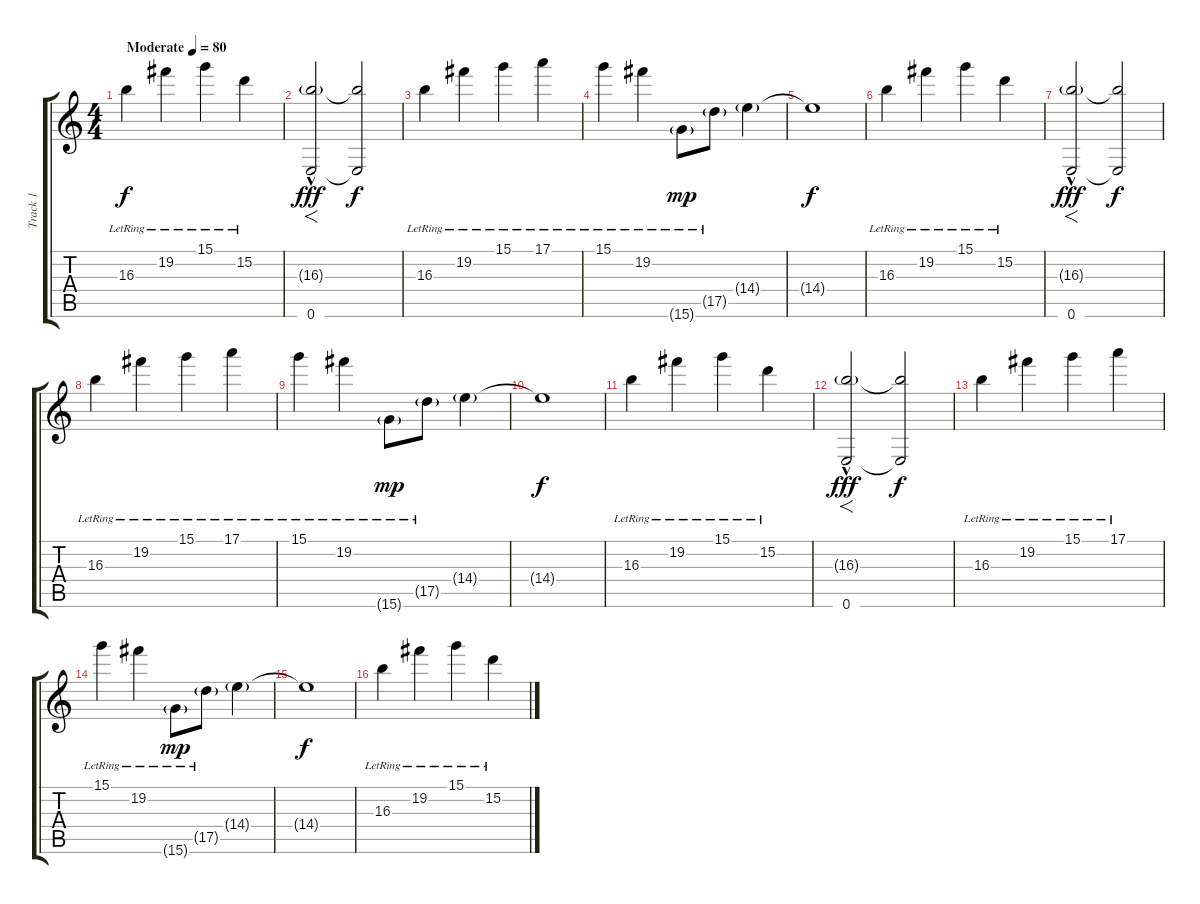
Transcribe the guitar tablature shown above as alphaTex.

\track ("Track 1" "Track 1") {instrument acousticguitarnylon}
\staff {score tabs}
\tuning (E4 B3 G3 D3 A2 E2) {hide}
\ts (4 4)
\tempo (80 "Moderate")
\clef g2
\ks c
16.3{lr}.4{dy f instrument acousticguitarnylon} 19.2{lr}.4 15.1{lr}.4 15.2{lr}.4 |
(16.3{g} 0.6{hac}).2{f dy fff} (16.3{t} 0.6{t}).2{dy f} |
16.3{lr}.4 19.2{lr}.4 15.1{lr}.4 17.1{lr}.4 |
15.1{lr}.4 19.2{lr}.4 15.6{g lr}.8{dy mp} 17.5{g lr}.8 14.4{g}.4 |
14.4{t}.1{dy f} |
16.3{lr}.4 19.2{lr}.4 15.1{lr}.4 15.2{lr}.4 |
(16.3{g} 0.6{hac}).2{f dy fff} (16.3{t} 0.6{t}).2{dy f} |
16.3{lr}.4 19.2{lr}.4 15.1{lr}.4 17.1{lr}.4 |
15.1{lr}.4 19.2{lr}.4 15.6{g lr}.8{dy mp} 17.5{g lr}.8 14.4{g}.4 |
14.4{t}.1{dy f} |
16.3{lr}.4 19.2{lr}.4 15.1{lr}.4 15.2{lr}.4 |
(16.3{g} 0.6{hac}).2{f dy fff} (16.3{t} 0.6{t}).2{dy f} |
16.3{lr}.4 19.2{lr}.4 15.1{lr}.4 17.1{lr}.4 |
15.1{lr}.4 19.2{lr}.4 15.6{g lr}.8{dy mp} 17.5{g lr}.8 14.4{g}.4 |
14.4{t}.1{dy f} |
16.3{lr}.4 19.2{lr}.4 15.1{lr}.4 15.2{lr}.4
